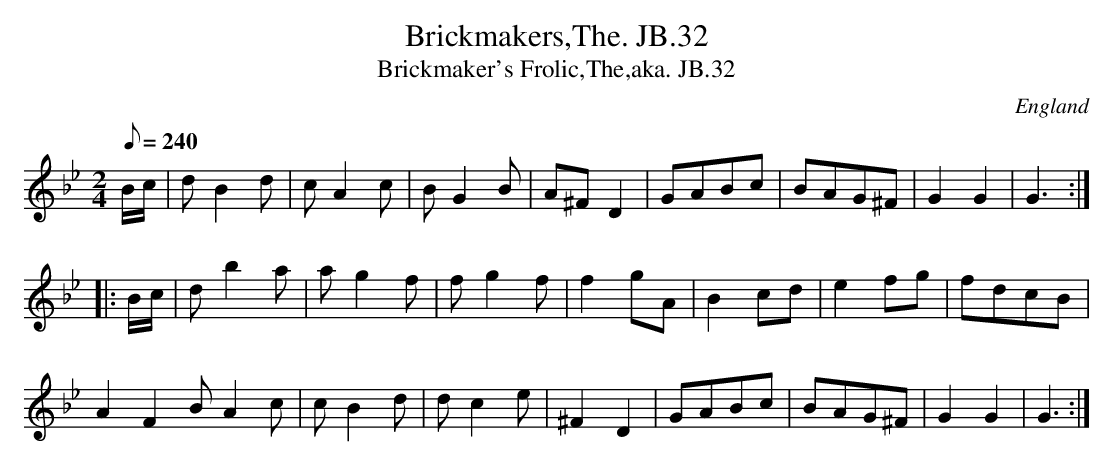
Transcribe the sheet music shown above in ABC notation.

X:1
T:Brickmakers,The. JB.32
T:Brickmaker's Frolic,The,aka. JB.32
M:2/4
L:1/8
Q:240
O:England
K:Bb
B/c/|dB2d|cA2c|BG2B|A^FD2|GABc|BAG^F|G2G2|G3:|!
|:B/c/|db2a|ag2f|fg2f|f2gA|B2cd|e2fg|fdcB|!
A2F2BA2c|cB2d|dc2e|^F2D2|GABc|BAG^F|G2G2|G3:|]
